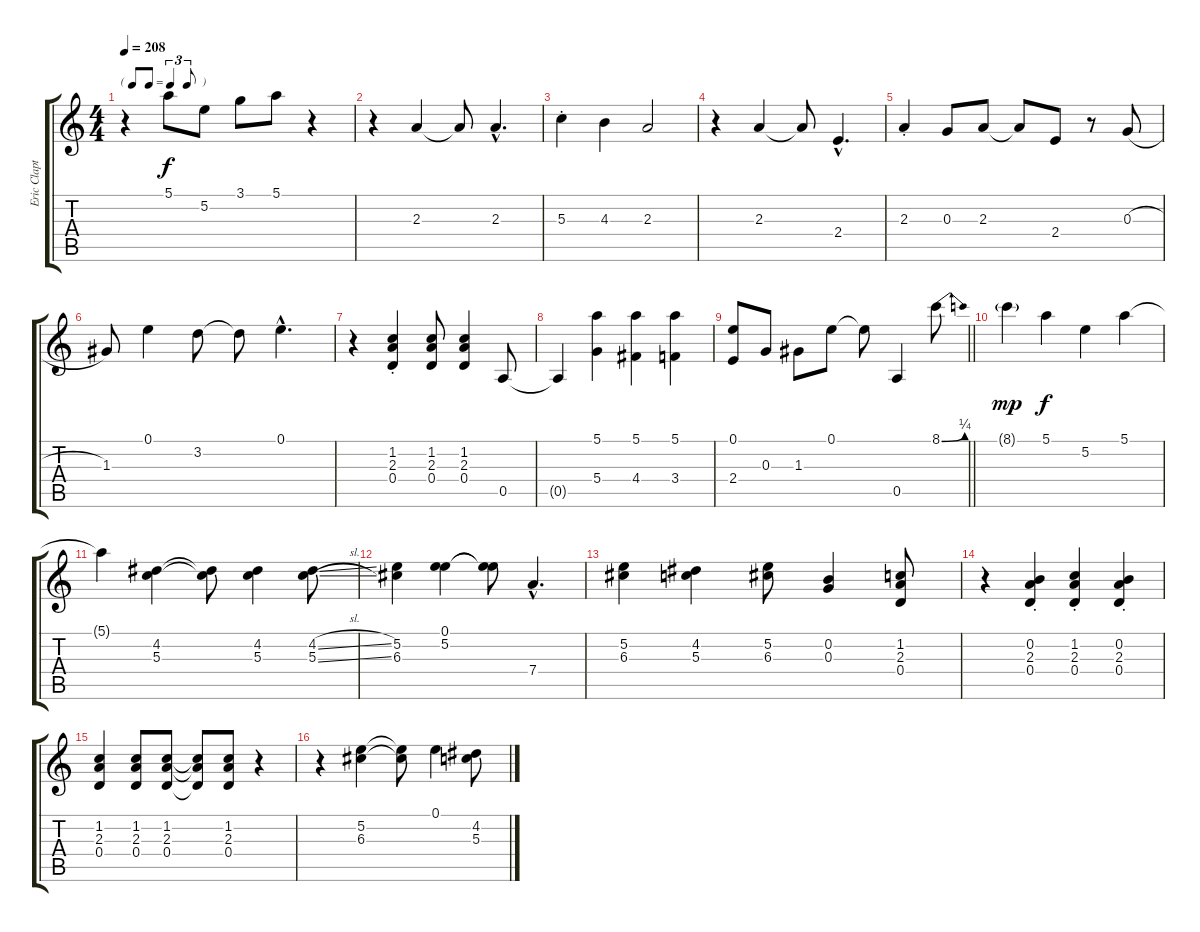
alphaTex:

\track ("Eric Clapton Guitar I" "Eric Clapt") {instrument electricguitarclean}
\staff {score tabs}
\tuning (E4 B3 G3 D3 A2 E2) {hide}
\ts (4 4)
\tf triplet8th
\tempo 208
\clef g2
\ks c
r.4{dy f} 5.1.8 5.2.8 3.1.8 5.1.8 r.4 |
r.4 2.3.4 2.3{t}.8 2.3{hac}.4{d} |
5.3{st}.4 4.3.4 2.3.2 |
r.4 2.3.4 2.3{t}.8 2.4{hac}.4{d} |
2.3{st}.4 0.3.8 2.3.8 2.3{t}.8 2.4.8 r.8 0.3{h}.8 |
1.3.8 0.1.4 3.2.8 3.2{t}.8 0.1{hac}.4{d} |
r.4 (1.2{st} 2.3{st} 0.4{st}).4 (1.2 2.3 0.4).8 (1.2 2.3 0.4).4 0.5.8 |
0.5{t}.4 (5.1 5.4).4 (5.1 4.4).4 (5.1 3.4).4 |
\barLineRight lightlight
(0.1 2.4).8 0.3.8 1.3.8 0.1.8 0.1{t}.8 0.5.4 8.1{be (bend 0 0 60 1)}.8 |
8.1{g}.4{dy mp} 5.1.4{dy f} 5.2.4 5.1.4 |
5.1{t}.4 (4.2 5.3).4 (4.2{t} 5.3{t}).8 (4.2 5.3).4 (4.2{sl} 5.3{sl}).8 |
(5.2 6.3).4 (0.1 5.2).4 (0.1{t} 5.2{t}).8 7.4{hac}.4{d} |
(5.2 6.3).4 (4.2 5.3).4 (5.2 6.3).8 (0.2 0.3).4 (1.2 2.3 0.4).8 |
r.4 (0.2{st} 2.3{st} 0.4{st}).4 (1.2{st} 2.3{st} 0.4{st}).4 (0.2{st} 2.3{st} 0.4{st}).4 |
(1.2 2.3 0.4).4 (1.2 2.3 0.4).8 (1.2 2.3 0.4).8 (1.2{t} 2.3{t} 0.4{t}).8 (1.2 2.3 0.4).8 r.4 |
r.4 (5.2 6.3).4 (5.2{t} 6.3{t}).8 0.1.4 (4.2{sl} 5.3{sl}).8
